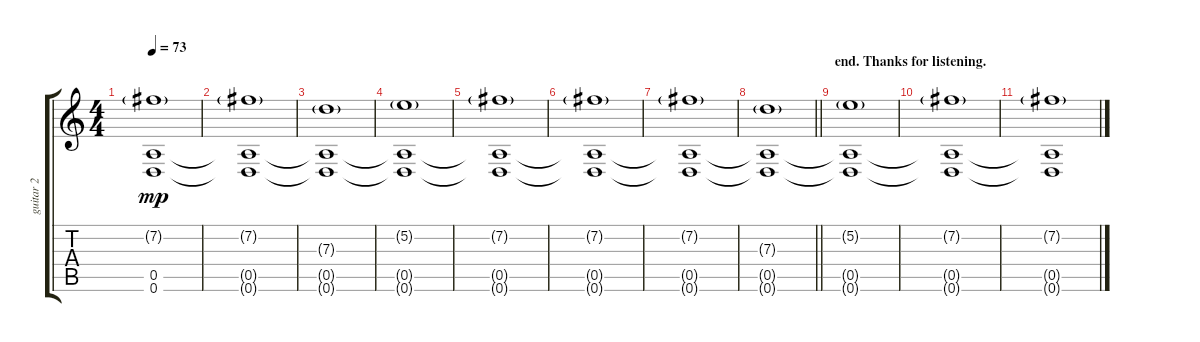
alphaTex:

\track ("guitar 2" "guitar 2") {instrument distortionguitar}
\staff {score tabs}
\tuning (E4 B3 G3 D3 A2 D2) {hide}
\ts (4 4)
\tempo 73
\clef g2
\ks c
(7.2{g} 0.5{t} 0.6{t}).1{dy mp} |
(7.2{g} 0.5{t} 0.6{t}).1 |
(7.3{g} 0.5{t} 0.6{t}).1 |
(5.2{g} 0.5{t} 0.6{t}).1 |
(7.2{g} 0.5{t} 0.6{t}).1 |
(7.2{g} 0.5{t} 0.6{t}).1 |
(7.2{g} 0.5{t} 0.6{t}).1 |
\barLineRight lightlight
(7.3{g} 0.5{t} 0.6{t}).1{volume 3} |
\section ("" "end. Thanks for listening.")
(5.2{g} 0.5{t} 0.6{t}).1 |
(7.2{g} 0.5{t} 0.6{t}).1 |
(7.2{g} 0.5{t} 0.6{t}).1
